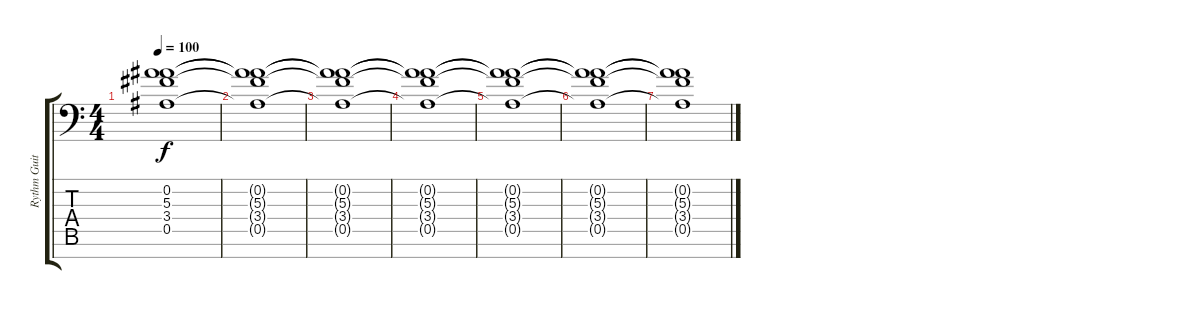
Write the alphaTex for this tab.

\track ("Rythm Guitar #2" "Rythm Guit") {instrument distortionguitar}
\staff {score tabs}
\tuning (Eb4 Bb3 F3 Eb3 Bb2 F2 Bb1) {hide}
\ts (4 4)
\tempo 100
\clef f4
\ks c
(0.2{t} 5.3{t} 3.4{t} 0.5{t}).1{dy f} |
(0.2{t} 5.3{t} 3.4{t} 0.5{t}).1 |
(0.2{t} 5.3{t} 3.4{t} 0.5{t}).1 |
(0.2{t} 5.3{t} 3.4{t} 0.5{t}).1{volume 0} |
(0.2{t} 5.3{t} 3.4{t} 0.5{t}).1 |
(0.2{t} 5.3{t} 3.4{t} 0.5{t}).1 |
(0.2{t} 5.3{t} 3.4{t} 0.5{t}).1
